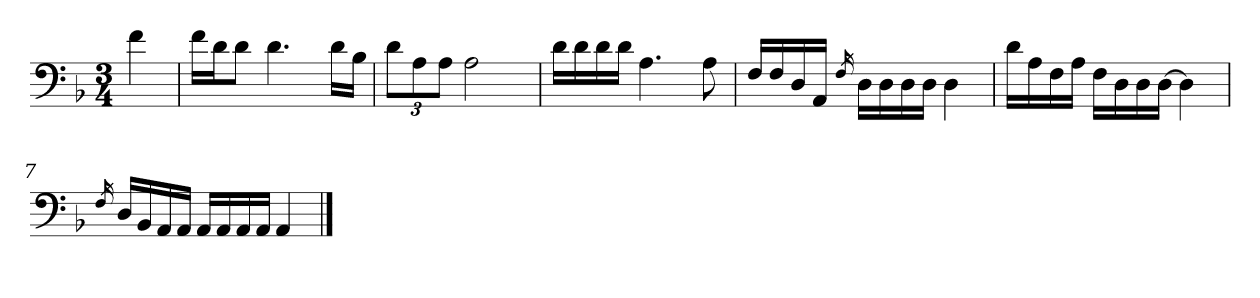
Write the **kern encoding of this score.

**kern
*part1
*staff1
*clefF4
*k[b-]
*F:
*M3/4
*MM108
=1
4f\
=2
16f\LL
16d\J
8d\J
4.d\
16d\LL
16B-\JJ
=3
*Xbrackettup
12d\L
12A\
12A\J
2A\
=4
16d\LL
16d\
16d\
16d\JJ
4.A\
8A\
=5
16F/LL
16F/
16D/
16AA/JJ
16qF/
16D\LL
16D\
16D\
16D\JJ
4D\
=6
16d\LL
16A\
16F\
16A\JJ
16F\LL
16D\
16D\
[16D\JJ
4D\]
!!LO:LB:g=z
=7
16qF/
16D/LL
16BB-/
16AA/
16AA/JJ
16AA/LL
16AA/
16AA/
16AA/JJ
4AA/
==
*-
